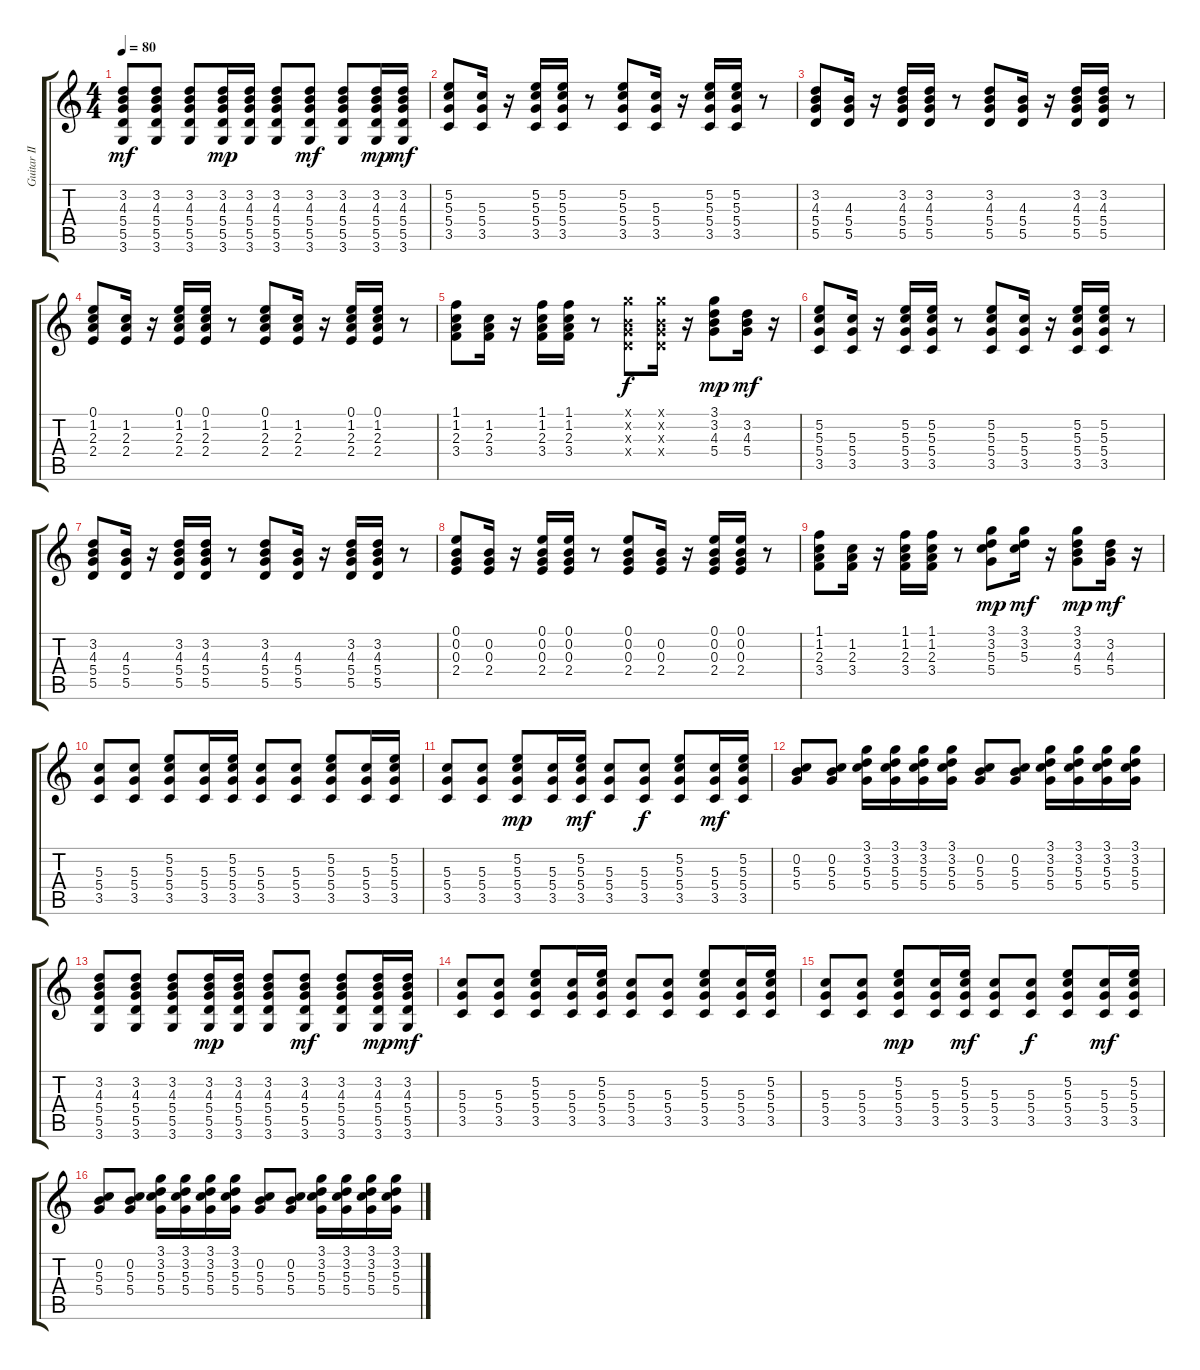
\track ("Guitar II" "Guitar II") {instrument distortionguitar}
\staff {score tabs}
\tuning (E4 B3 G3 D3 A2 E2) {hide}
\ts (4 4)
\tempo 80
\clef g2
\ks c
(3.2 4.3 5.4 5.5 3.6).8{dy mf} (3.2 4.3 5.4 5.5 3.6).8 (3.2 4.3 5.4 5.5 3.6).8 (3.2 4.3 5.4 5.5 3.6).16{dy mp} (3.2 4.3 5.4 5.5 3.6).16 (3.2 4.3 5.4 5.5 3.6).8 (3.2 4.3 5.4 5.5 3.6).8{dy mf} (3.2 4.3 5.4 5.5 3.6).8 (3.2 4.3 5.4 5.5 3.6).16{dy mp} (3.2 4.3 5.4 5.5 3.6).16{dy mf} |
(5.2 5.3 5.4 3.5).8 (5.3 5.4 3.5).16 r.16 (5.2 5.3 5.4 3.5).16 (5.2 5.3 5.4 3.5).16 r.8 (5.2 5.3 5.4 3.5).8 (5.3 5.4 3.5).16 r.16 (5.2 5.3 5.4 3.5).16 (5.2 5.3 5.4 3.5).16 r.8 |
(3.2 4.3 5.4 5.5).8 (4.3 5.4 5.5).16 r.16 (3.2 4.3 5.4 5.5).16 (3.2 4.3 5.4 5.5).16 r.8 (3.2 4.3 5.4 5.5).8 (4.3 5.4 5.5).16 r.16 (3.2 4.3 5.4 5.5).16 (3.2 4.3 5.4 5.5).16 r.8 |
(0.1 1.2 2.3 2.4).8 (1.2 2.3 2.4).16 r.16 (0.1 1.2 2.3 2.4).16 (0.1 1.2 2.3 2.4).16 r.8 (0.1 1.2 2.3 2.4).8 (1.2 2.3 2.4).16 r.16 (0.1 1.2 2.3 2.4).16 (0.1 1.2 2.3 2.4).16 r.8 |
(1.1 1.2 2.3 3.4).8 (1.2 2.3 3.4).16 r.16 (1.1 1.2 2.3 3.4).16 (1.1 1.2 2.3 3.4).16 r.8 (3.1{x} 0.2{x} 0.3{x} 0.4{x}).8{dy f} (3.1{x} 0.2{x} 0.3{x} 0.4{x}).16 r.16 (3.1 3.2 4.3 5.4).8{dy mp} (3.2 4.3 5.4).16{dy mf} r.16 |
(5.2 5.3 5.4 3.5).8 (5.3 5.4 3.5).16 r.16 (5.2 5.3 5.4 3.5).16 (5.2 5.3 5.4 3.5).16 r.8 (5.2 5.3 5.4 3.5).8 (5.3 5.4 3.5).16 r.16 (5.2 5.3 5.4 3.5).16 (5.2 5.3 5.4 3.5).16 r.8 |
(3.2 4.3 5.4 5.5).8 (4.3 5.4 5.5).16 r.16 (3.2 4.3 5.4 5.5).16 (3.2 4.3 5.4 5.5).16 r.8 (3.2 4.3 5.4 5.5).8 (4.3 5.4 5.5).16 r.16 (3.2 4.3 5.4 5.5).16 (3.2 4.3 5.4 5.5).16 r.8 |
(0.1 0.2 0.3 2.4).8 (0.2 0.3 2.4).16 r.16 (0.1 0.2 0.3 2.4).16 (0.1 0.2 0.3 2.4).16 r.8 (0.1 0.2 0.3 2.4).8 (0.2 0.3 2.4).16 r.16 (0.1 0.2 0.3 2.4).16 (0.1 0.2 0.3 2.4).16 r.8 |
(1.1 1.2 2.3 3.4).8 (1.2 2.3 3.4).16 r.16 (1.1 1.2 2.3 3.4).16 (1.1 1.2 2.3 3.4).16 r.8 (3.1 3.2 5.3 5.4).8{dy mp} (3.1 3.2 5.3).16{dy mf} r.16 (3.1 3.2 4.3 5.4).8{dy mp} (3.2 4.3 5.4).16{dy mf} r.16 |
(5.3 5.4 3.5).8 (5.3 5.4 3.5).8 (5.2 5.3 5.4 3.5).8 (5.3 5.4 3.5).16 (5.2 5.3 5.4 3.5).16 (5.3 5.4 3.5).8 (5.3 5.4 3.5).8 (5.2 5.3 5.4 3.5).8 (5.3 5.4 3.5).16 (5.2 5.3 5.4 3.5).16 |
(5.3 5.4 3.5).8 (5.3 5.4 3.5).8 (5.2 5.3 5.4 3.5).8{dy mp} (5.3 5.4 3.5).16 (5.2 5.3 5.4 3.5).16{dy mf} (5.3 5.4 3.5).8 (5.3 5.4 3.5).8{dy f} (5.2 5.3 5.4 3.5).8 (5.3 5.4 3.5).16{dy mf} (5.2 5.3 5.4 3.5).16 |
(0.2 5.3 5.4).8 (0.2 5.3 5.4).8 (3.1 3.2 5.3 5.4).16 (3.1 3.2 5.3 5.4).16 (3.1 3.2 5.3 5.4).16 (3.1 3.2 5.3 5.4).16 (0.2 5.3 5.4).8 (0.2 5.3 5.4).8 (3.1 3.2 5.3 5.4).16 (3.1 3.2 5.3 5.4).16 (3.1 3.2 5.3 5.4).16 (3.1 3.2 5.3 5.4).16 |
(3.2 4.3 5.4 5.5 3.6).8 (3.2 4.3 5.4 5.5 3.6).8 (3.2 4.3 5.4 5.5 3.6).8 (3.2 4.3 5.4 5.5 3.6).16{dy mp} (3.2 4.3 5.4 5.5 3.6).16 (3.2 4.3 5.4 5.5 3.6).8 (3.2 4.3 5.4 5.5 3.6).8{dy mf} (3.2 4.3 5.4 5.5 3.6).8 (3.2 4.3 5.4 5.5 3.6).16{dy mp} (3.2 4.3 5.4 5.5 3.6).16{dy mf} |
(5.3 5.4 3.5).8 (5.3 5.4 3.5).8 (5.2 5.3 5.4 3.5).8 (5.3 5.4 3.5).16 (5.2 5.3 5.4 3.5).16 (5.3 5.4 3.5).8 (5.3 5.4 3.5).8 (5.2 5.3 5.4 3.5).8 (5.3 5.4 3.5).16 (5.2 5.3 5.4 3.5).16 |
(5.3 5.4 3.5).8 (5.3 5.4 3.5).8 (5.2 5.3 5.4 3.5).8{dy mp} (5.3 5.4 3.5).16 (5.2 5.3 5.4 3.5).16{dy mf} (5.3 5.4 3.5).8 (5.3 5.4 3.5).8{dy f} (5.2 5.3 5.4 3.5).8 (5.3 5.4 3.5).16{dy mf} (5.2 5.3 5.4 3.5).16 |
(0.2 5.3 5.4).8 (0.2 5.3 5.4).8 (3.1 3.2 5.3 5.4).16 (3.1 3.2 5.3 5.4).16 (3.1 3.2 5.3 5.4).16 (3.1 3.2 5.3 5.4).16 (0.2 5.3 5.4).8 (0.2 5.3 5.4).8 (3.1 3.2 5.3 5.4).16 (3.1 3.2 5.3 5.4).16 (3.1 3.2 5.3 5.4).16 (3.1 3.2 5.3 5.4).16
